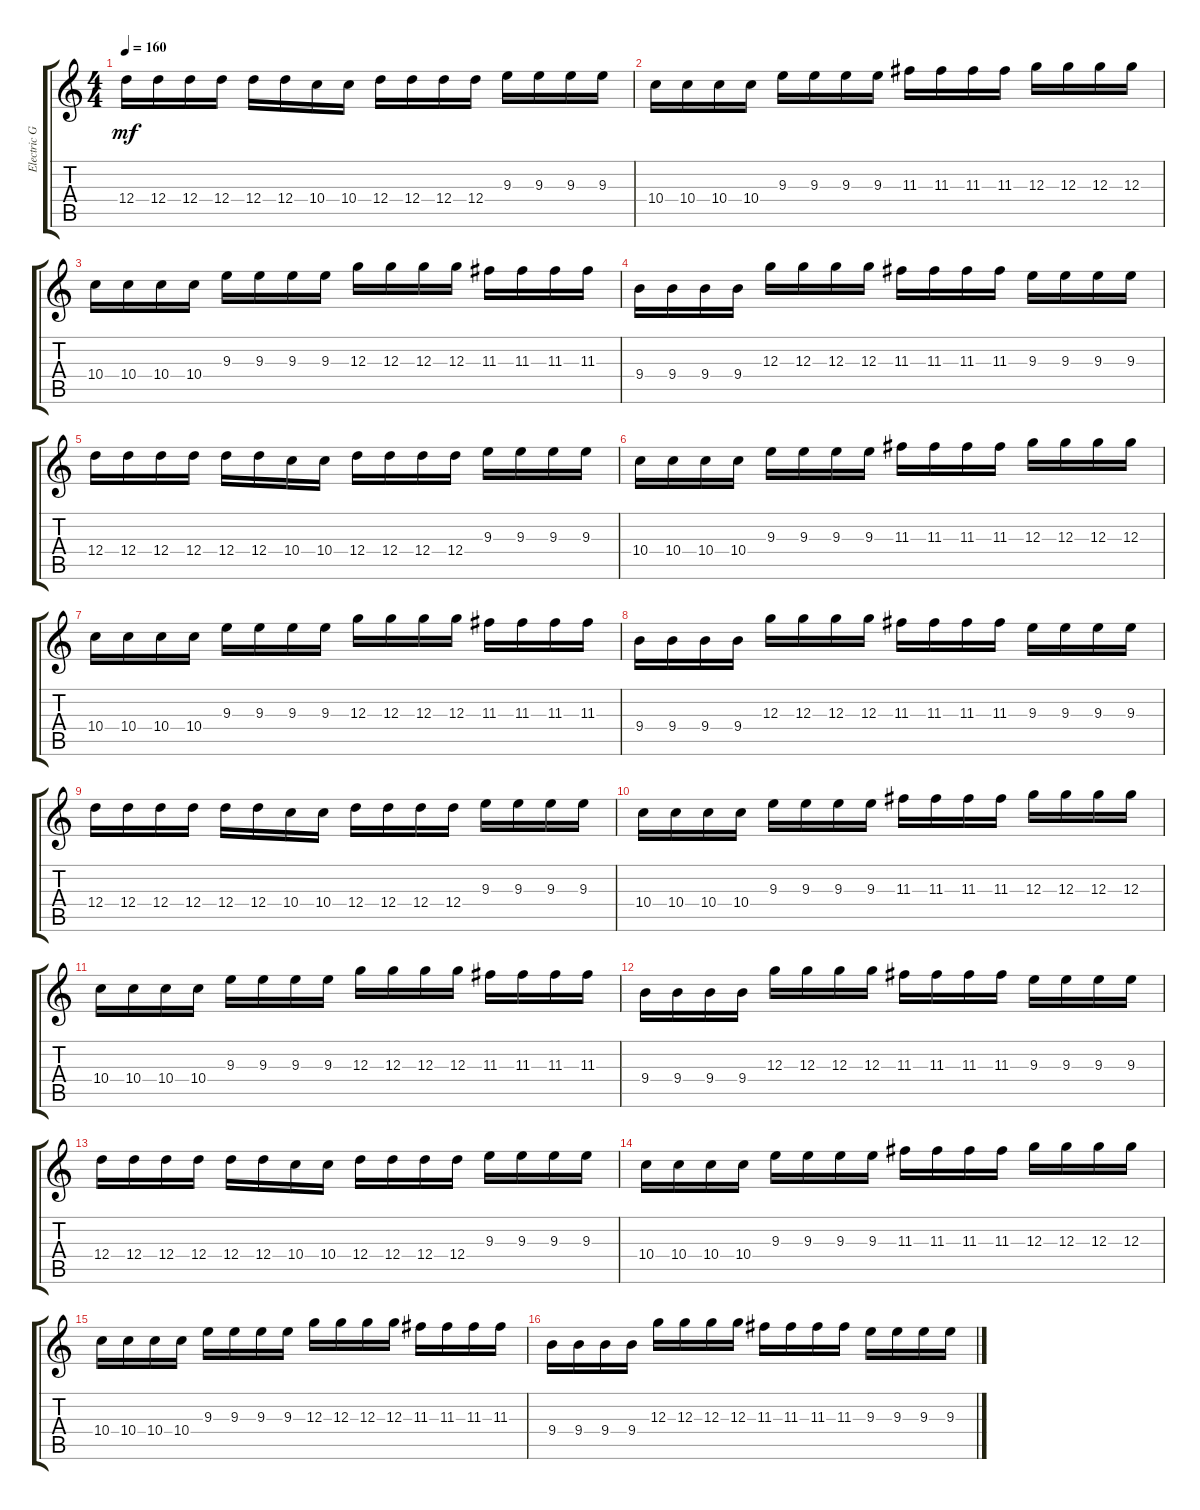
\track ("Electric Guitar" "Electric G") {instrument distortionguitar}
\staff {score tabs}
\tuning (E4 B3 G3 D3 A2 E2) {hide}
\ts (4 4)
\tempo 160
\clef g2
\ks c
12.4.16{dy mf} 12.4.16 12.4.16 12.4.16 12.4.16 12.4.16 10.4.16 10.4.16 12.4.16 12.4.16 12.4.16 12.4.16 9.3.16 9.3.16 9.3.16 9.3.16 |
10.4.16 10.4.16 10.4.16 10.4.16 9.3.16 9.3.16 9.3.16 9.3.16 11.3.16 11.3.16 11.3.16 11.3.16 12.3.16 12.3.16 12.3.16 12.3.16 |
10.4.16 10.4.16 10.4.16 10.4.16 9.3.16 9.3.16 9.3.16 9.3.16 12.3.16 12.3.16 12.3.16 12.3.16 11.3.16 11.3.16 11.3.16 11.3.16 |
9.4.16 9.4.16 9.4.16 9.4.16 12.3.16 12.3.16 12.3.16 12.3.16 11.3.16 11.3.16 11.3.16 11.3.16 9.3.16 9.3.16 9.3.16 9.3.16 |
12.4.16 12.4.16 12.4.16 12.4.16 12.4.16 12.4.16 10.4.16 10.4.16 12.4.16 12.4.16 12.4.16 12.4.16 9.3.16 9.3.16 9.3.16 9.3.16 |
10.4.16 10.4.16 10.4.16 10.4.16 9.3.16 9.3.16 9.3.16 9.3.16 11.3.16 11.3.16 11.3.16 11.3.16 12.3.16 12.3.16 12.3.16 12.3.16 |
10.4.16 10.4.16 10.4.16 10.4.16 9.3.16 9.3.16 9.3.16 9.3.16 12.3.16 12.3.16 12.3.16 12.3.16 11.3.16 11.3.16 11.3.16 11.3.16 |
9.4.16 9.4.16 9.4.16 9.4.16 12.3.16 12.3.16 12.3.16 12.3.16 11.3.16 11.3.16 11.3.16 11.3.16 9.3.16 9.3.16 9.3.16 9.3.16 |
12.4.16 12.4.16 12.4.16 12.4.16 12.4.16 12.4.16 10.4.16 10.4.16 12.4.16 12.4.16 12.4.16 12.4.16 9.3.16 9.3.16 9.3.16 9.3.16 |
10.4.16 10.4.16 10.4.16 10.4.16 9.3.16 9.3.16 9.3.16 9.3.16 11.3.16 11.3.16 11.3.16 11.3.16 12.3.16 12.3.16 12.3.16 12.3.16 |
10.4.16 10.4.16 10.4.16 10.4.16 9.3.16 9.3.16 9.3.16 9.3.16 12.3.16 12.3.16 12.3.16 12.3.16 11.3.16 11.3.16 11.3.16 11.3.16 |
9.4.16 9.4.16 9.4.16 9.4.16 12.3.16 12.3.16 12.3.16 12.3.16 11.3.16 11.3.16 11.3.16 11.3.16 9.3.16 9.3.16 9.3.16 9.3.16 |
12.4.16 12.4.16 12.4.16 12.4.16 12.4.16 12.4.16 10.4.16 10.4.16 12.4.16 12.4.16 12.4.16 12.4.16 9.3.16 9.3.16 9.3.16 9.3.16 |
10.4.16 10.4.16 10.4.16 10.4.16 9.3.16 9.3.16 9.3.16 9.3.16 11.3.16 11.3.16 11.3.16 11.3.16 12.3.16 12.3.16 12.3.16 12.3.16 |
10.4.16 10.4.16 10.4.16 10.4.16 9.3.16 9.3.16 9.3.16 9.3.16 12.3.16 12.3.16 12.3.16 12.3.16 11.3.16 11.3.16 11.3.16 11.3.16 |
9.4.16 9.4.16 9.4.16 9.4.16 12.3.16 12.3.16 12.3.16 12.3.16 11.3.16 11.3.16 11.3.16 11.3.16 9.3.16 9.3.16 9.3.16 9.3.16
